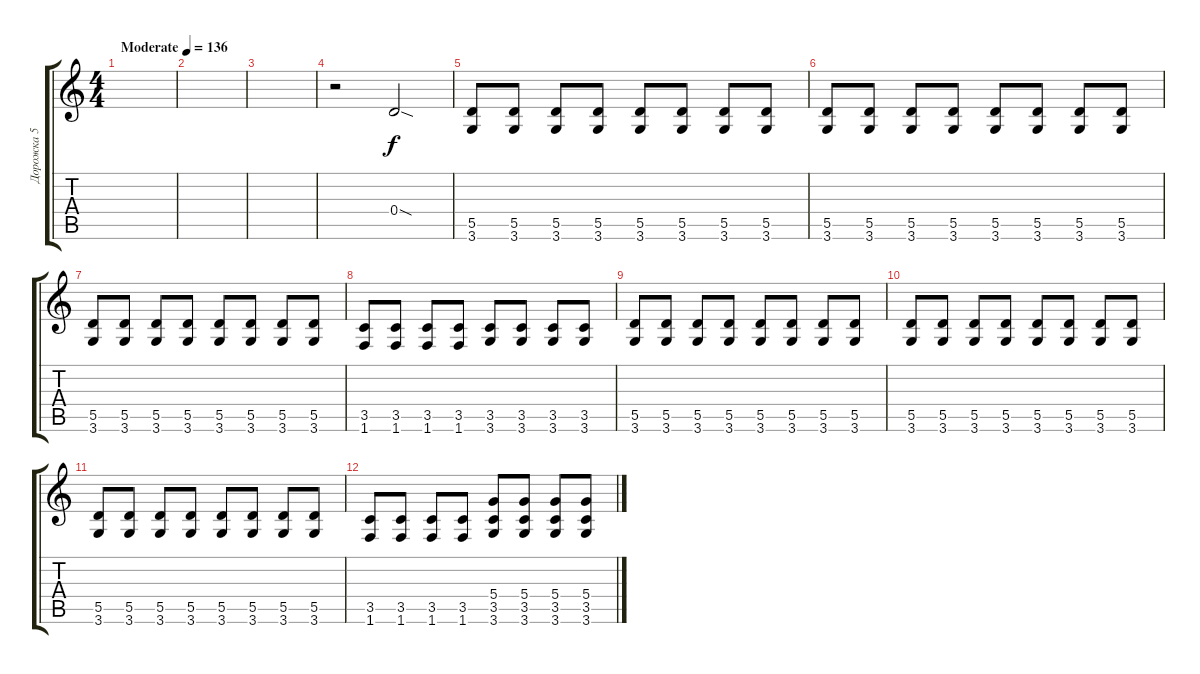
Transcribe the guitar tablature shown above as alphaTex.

\track ("Дорожка 5" "Дорожка 5") {instrument distortionguitar}
\staff {score tabs}
\tuning (E4 B3 G3 D3 A2 E2) {hide}
\ts (4 4)
\tempo (136 "Moderate")
\clef g2
\ks c
|
|
|
r.2 0.4{sod}.2 |
(5.5 3.6).8 (5.5 3.6).8 (5.5 3.6).8 (5.5 3.6).8 (5.5 3.6).8 (5.5 3.6).8 (5.5 3.6).8 (5.5 3.6).8 |
(5.5 3.6).8 (5.5 3.6).8 (5.5 3.6).8 (5.5 3.6).8 (5.5 3.6).8 (5.5 3.6).8 (5.5 3.6).8 (5.5 3.6).8 |
(5.5 3.6).8 (5.5 3.6).8 (5.5 3.6).8 (5.5 3.6).8 (5.5 3.6).8 (5.5 3.6).8 (5.5 3.6).8 (5.5 3.6).8 |
(3.5 1.6).8 (3.5 1.6).8 (3.5 1.6).8 (3.5 1.6).8 (3.5 3.6).8 (3.5 3.6).8 (3.5 3.6).8 (3.5 3.6).8 |
(5.5 3.6).8 (5.5 3.6).8 (5.5 3.6).8 (5.5 3.6).8 (5.5 3.6).8 (5.5 3.6).8 (5.5 3.6).8 (5.5 3.6).8 |
(5.5 3.6).8 (5.5 3.6).8 (5.5 3.6).8 (5.5 3.6).8 (5.5 3.6).8 (5.5 3.6).8 (5.5 3.6).8 (5.5 3.6).8 |
(5.5 3.6).8 (5.5 3.6).8 (5.5 3.6).8 (5.5 3.6).8 (5.5 3.6).8 (5.5 3.6).8 (5.5 3.6).8 (5.5 3.6).8 |
(3.5 1.6).8 (3.5 1.6).8 (3.5 1.6).8 (3.5 1.6).8 (5.4 3.5 3.6).8 (5.4 3.5 3.6).8 (5.4 3.5 3.6).8 (5.4 3.5 3.6).8
